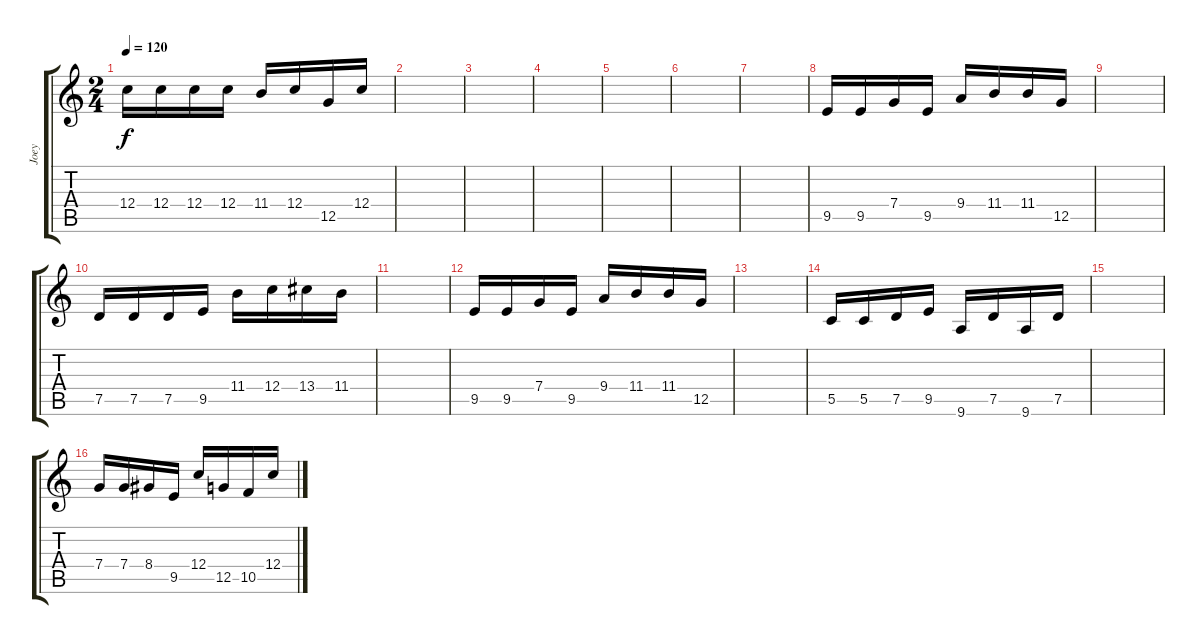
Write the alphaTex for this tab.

\track ("Joey" "Joey") {instrument overdrivenguitar}
\staff {score tabs}
\tuning (D4 A3 F3 C3 G2 C2) {hide}
\ts (2 4)
\tempo 120
\clef g2
\ks c
12.4.16{dy f} 12.4.16 12.4.16 12.4.16 11.4.16 12.4.16 12.5.16 12.4.16 |
|
|
|
|
|
|
9.5.16 9.5.16 7.4.16 9.5.16 9.4.16 11.4.16 11.4.16 12.5.16 |
|
7.5.16 7.5.16 7.5.16 9.5.16 11.4.16 12.4.16 13.4.16 11.4.16 |
|
9.5.16 9.5.16 7.4.16 9.5.16 9.4.16 11.4.16 11.4.16 12.5.16 |
|
5.5.16 5.5.16 7.5.16 9.5.16 9.6.16 7.5.16 9.6.16 7.5.16 |
|
7.4.16 7.4.16 8.4.16 9.5.16 12.4.16 12.5.16 10.5.16 12.4.16
